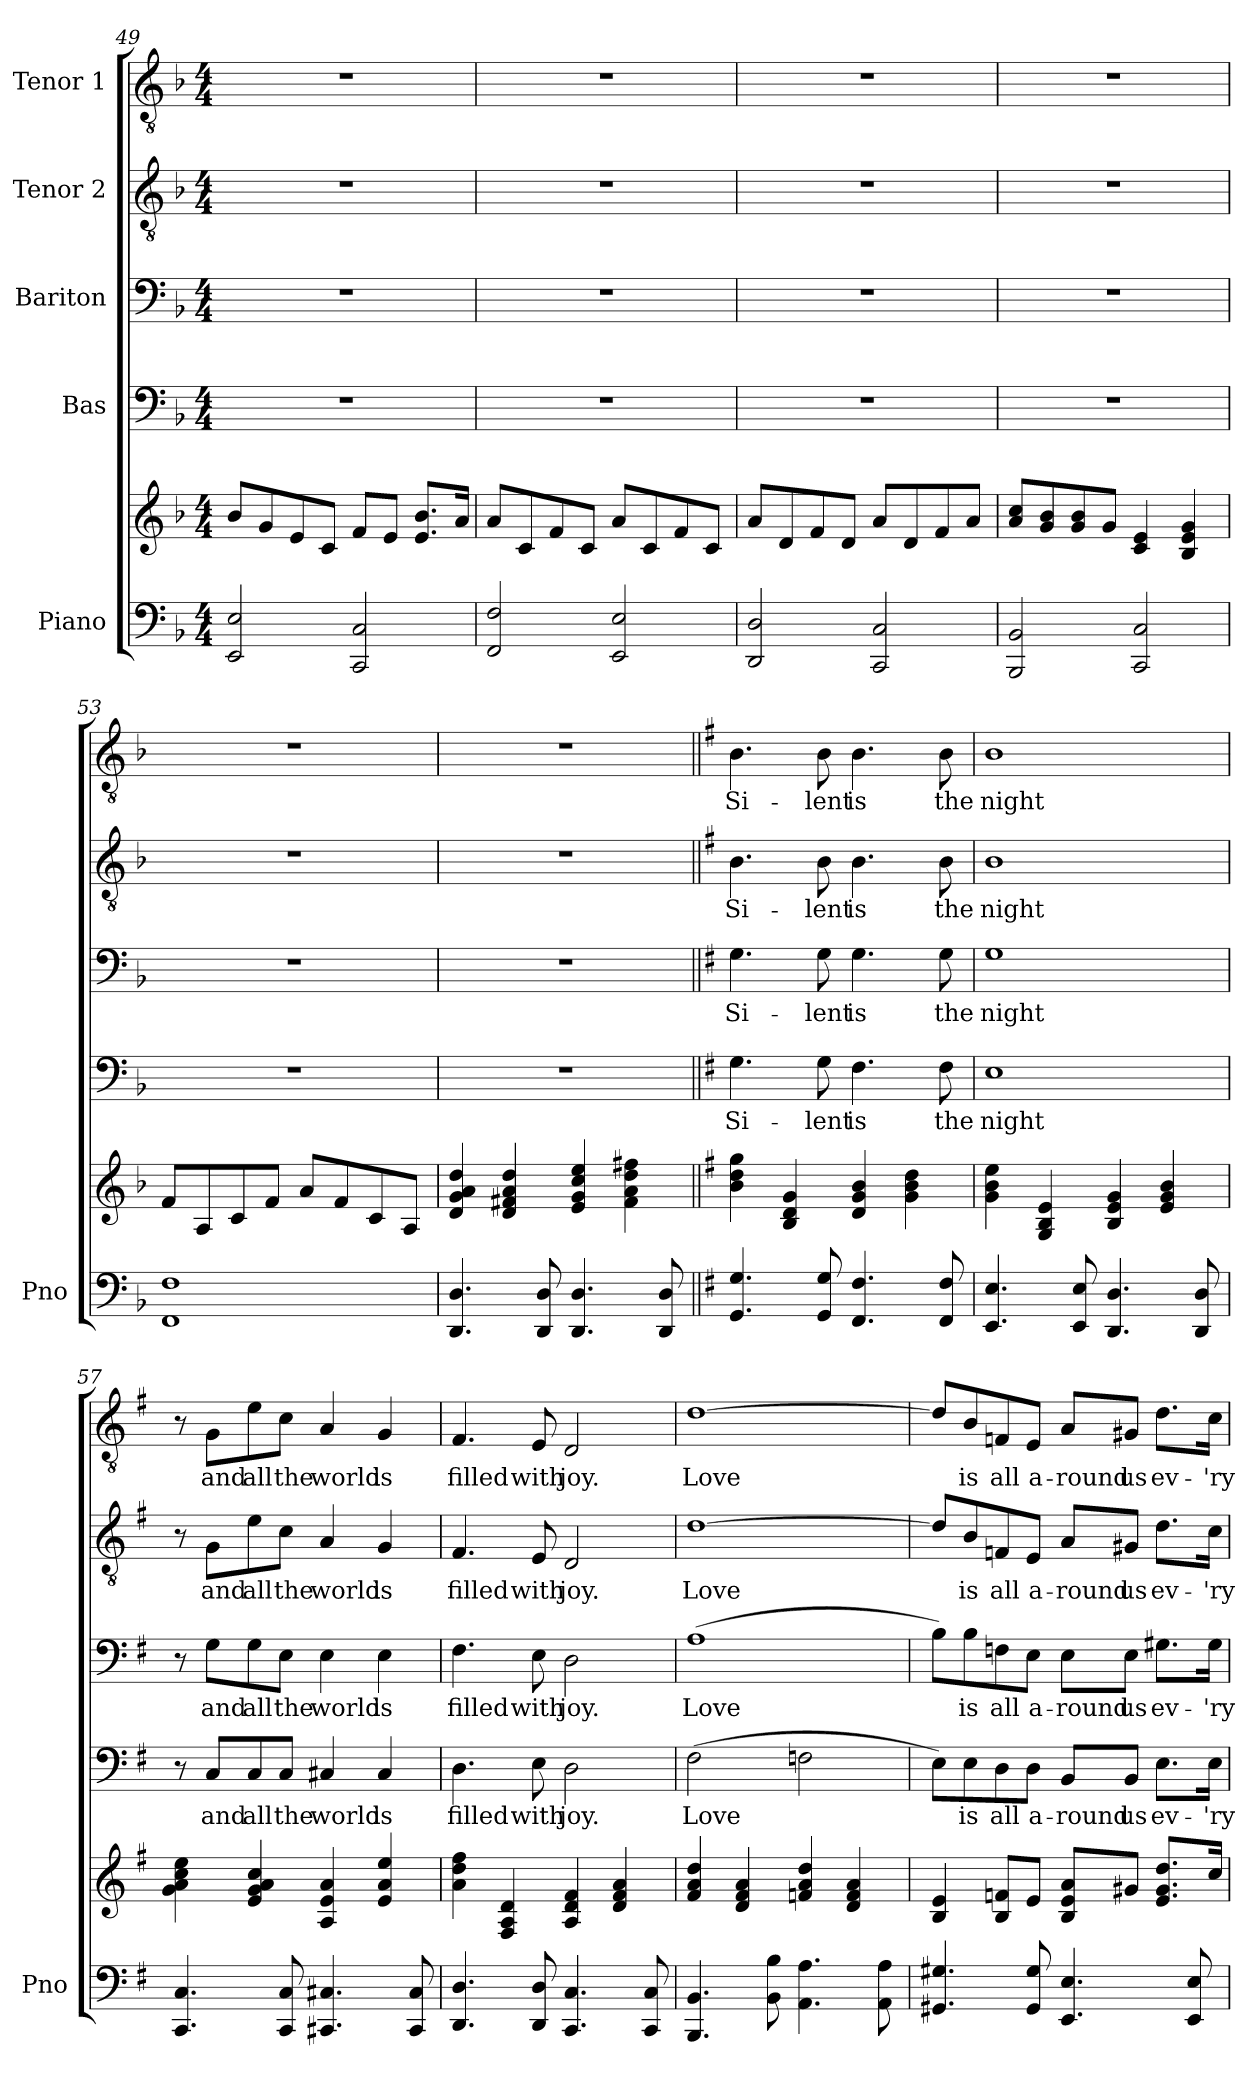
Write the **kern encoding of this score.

**kern	**kern	**kern	**text	**kern	**text	**kern	**text	**kern	**text
*part5	*part5	*part4	*part4	*part3	*part3	*part2	*part2	*part1	*part1
*staff6	*staff5	*staff4	*staff4	*staff3	*staff3	*staff2	*staff2	*staff1	*staff1
*I"Piano	*	*I"Bas	*	*I"Bariton	*	*I"Tenor 2	*	*I"Tenor 1	*
*I'Pno	*	*	*	*	*	*	*	*	*
*clefF4	*clefG2	*clefF4	*	*clefF4	*	*clefGv2	*	*clefGv2	*
*k[b-]	*k[b-]	*k[b-]	*	*k[b-]	*	*k[b-]	*	*k[b-]	*
*F:	*F:	*F:	*	*F:	*	*F:	*	*F:	*
*M4/4	*M4/4	*M4/4	*	*M4/4	*	*M4/4	*	*M4/4	*
=49	=49	=49	=49	=49	=49	=49	=49	=49	=49
2EE/ 2E/	8b-/L	1r	.	1r	.	1r	.	1r	.
.	8g/	.	.	.	.	.	.	.	.
.	8e/	.	.	.	.	.	.	.	.
.	8c/J	.	.	.	.	.	.	.	.
2CC/ 2C/	8f/L	.	.	.	.	.	.	.	.
.	8e/J	.	.	.	.	.	.	.	.
.	8.e/ 8.b-/L	.	.	.	.	.	.	.	.
.	16a/Jk	.	.	.	.	.	.	.	.
=50	=50	=50	=50	=50	=50	=50	=50	=50	=50
2FF/ 2F/	8a/L	1r	.	1r	.	1r	.	1r	.
.	8c/	.	.	.	.	.	.	.	.
.	8f/	.	.	.	.	.	.	.	.
.	8c/J	.	.	.	.	.	.	.	.
2EE/ 2E/	8a/L	.	.	.	.	.	.	.	.
.	8c/	.	.	.	.	.	.	.	.
.	8f/	.	.	.	.	.	.	.	.
.	8c/J	.	.	.	.	.	.	.	.
=51	=51	=51	=51	=51	=51	=51	=51	=51	=51
2DD/ 2D/	8a/L	1r	.	1r	.	1r	.	1r	.
.	8d/	.	.	.	.	.	.	.	.
.	8f/	.	.	.	.	.	.	.	.
.	8d/J	.	.	.	.	.	.	.	.
2CC/ 2C/	8a/L	.	.	.	.	.	.	.	.
.	8d/	.	.	.	.	.	.	.	.
.	8f/	.	.	.	.	.	.	.	.
.	8a/J	.	.	.	.	.	.	.	.
=52	=52	=52	=52	=52	=52	=52	=52	=52	=52
2BBB-/ 2BB-/	8a/ 8cc/L	1r	.	1r	.	1r	.	1r	.
.	8g/ 8b-/	.	.	.	.	.	.	.	.
.	8g/ 8b-/	.	.	.	.	.	.	.	.
.	8g/J	.	.	.	.	.	.	.	.
2CC/ 2C/	4c/ 4e/	.	.	.	.	.	.	.	.
.	4B-/ 4e/ 4g/	.	.	.	.	.	.	.	.
!!LO:PB:g=z
=53	=53	=53	=53	=53	=53	=53	=53	=53	=53
1FF 1F	8f/L	1r	.	1r	.	1r	.	1r	.
.	8A/	.	.	.	.	.	.	.	.
.	8c/	.	.	.	.	.	.	.	.
.	8f/J	.	.	.	.	.	.	.	.
.	8a/L	.	.	.	.	.	.	.	.
.	8f/	.	.	.	.	.	.	.	.
.	8c/	.	.	.	.	.	.	.	.
.	8A/J	.	.	.	.	.	.	.	.
=54	=54	=54	=54	=54	=54	=54	=54	=54	=54
4.DD/ 4.D/	4d/ 4g/ 4a/ 4dd/	1r	.	1r	.	1r	.	1r	.
.	4d/ 4f#X/ 4a/ 4dd/	.	.	.	.	.	.	.	.
8DD/ 8D/	.	.	.	.	.	.	.	.	.
4.DD/ 4.D/	4e/ 4g/ 4cc/ 4ee/	.	.	.	.	.	.	.	.
.	4f#\ 4a\ 4dd\ 4ff#X\	.	.	.	.	.	.	.	.
8DD/ 8D/	.	.	.	.	.	.	.	.	.
=55||	=55||	=55||	=55||	=55||	=55||	=55||	=55||	=55||	=55||
*k[f#]	*k[f#]	*k[f#]	*	*k[f#]	*	*k[f#]	*	*k[f#]	*
*G:	*G:	*G:	*	*G:	*	*G:	*	*G:	*
!	!	!	!LO:LY:b	!	!LO:LY:b	!	!LO:LY:b	!	!LO:LY:b
4.GG/ 4.G/	4b\ 4dd\ 4gg\	4.G\	Si-	4.G\	Si-	4.B\	Si-	4.B\	Si-
.	4B/ 4d/ 4g/	.	.	.	.	.	.	.	.
!	!	!	!LO:LY:b	!	!LO:LY:b	!	!LO:LY:b	!	!LO:LY:b
8GG/ 8G/	.	8G\	-lent	8G\	-lent	8B\	-lent	8B\	-lent
!	!	!	!LO:LY:b	!	!LO:LY:b	!	!LO:LY:b	!	!LO:LY:b
4.FF#/ 4.F#/	4d/ 4g/ 4b/	4.F#\	is	4.G\	is	4.B\	is	4.B\	is
.	4g\ 4b\ 4dd\	.	.	.	.	.	.	.	.
!	!	!	!LO:LY:b	!	!LO:LY:b	!	!LO:LY:b	!	!LO:LY:b
8FF#/ 8F#/	.	8F#\	the	8G\	the	8B\	the	8B\	the
=56	=56	=56	=56	=56	=56	=56	=56	=56	=56
!	!	!	!LO:LY:b	!	!LO:LY:b	!	!LO:LY:b	!	!LO:LY:b
4.EE/ 4.E/	4g\ 4b\ 4ee\	1E	night	1G	night	1B	night	1B	night
.	4G/ 4B/ 4e/	.	.	.	.	.	.	.	.
8EE/ 8E/	.	.	.	.	.	.	.	.	.
4.DD/ 4.D/	4B/ 4e/ 4g/	.	.	.	.	.	.	.	.
.	4e/ 4g/ 4b/	.	.	.	.	.	.	.	.
8DD/ 8D/	.	.	.	.	.	.	.	.	.
!!LO:LB:g=z
=57	=57	=57	=57	=57	=57	=57	=57	=57	=57
4.CC/ 4.C/	4g\ 4a\ 4cc\ 4ee\	8r	.	8r	.	8r	.	8r	.
!	!	!	!LO:LY:b	!	!LO:LY:b	!	!LO:LY:b	!	!LO:LY:b
.	.	8C/L	and	8G\L	and	8G\L	and	8G\L	and
!	!	!	!LO:LY:b	!	!LO:LY:b	!	!LO:LY:b	!	!LO:LY:b
.	4e/ 4g/ 4a/ 4cc/	8C/	all	8G\	all	8e\	all	8e\	all
!	!	!	!LO:LY:b	!	!LO:LY:b	!	!LO:LY:b	!	!LO:LY:b
8CC/ 8C/	.	8C/J	the	8E\J	the	8c\J	the	8c\J	the
!	!	!	!LO:LY:b	!	!LO:LY:b	!	!LO:LY:b	!	!LO:LY:b
4.CC#X/ 4.C#X/	4A/ 4e/ 4a/	4C#X/	world	4E\	world	4A/	world	4A/	world
!	!	!	!LO:LY:b	!	!LO:LY:b	!	!LO:LY:b	!	!LO:LY:b
.	4e/ 4a/ 4ee/	4C#/	is	4E\	is	4G/	is	4G/	is
8CC#/ 8C#/	.	.	.	.	.	.	.	.	.
=58	=58	=58	=58	=58	=58	=58	=58	=58	=58
!	!	!	!LO:LY:b	!	!LO:LY:b	!	!LO:LY:b	!	!LO:LY:b
4.DD/ 4.D/	4a\ 4dd\ 4ff#\	4.D\	filled	4.F#\	filled	4.F#/	filled	4.F#/	filled
.	4F#/ 4A/ 4d/	.	.	.	.	.	.	.	.
!	!	!	!LO:LY:b	!	!LO:LY:b	!	!LO:LY:b	!	!LO:LY:b
8DD/ 8D/	.	8E\	with	8E\	with	8E/	with	8E/	with
!	!	!	!LO:LY:b	!	!LO:LY:b	!	!LO:LY:b	!	!LO:LY:b
4.CC/ 4.C/	4A/ 4d/ 4f#/	2D\	joy.	2D\	joy.	2D/	joy.	2D/	joy.
.	4d/ 4f#/ 4a/	.	.	.	.	.	.	.	.
8CC/ 8C/	.	.	.	.	.	.	.	.	.
=59	=59	=59	=59	=59	=59	=59	=59	=59	=59
!	!	!	!LO:LY:b	!	!LO:LY:b	!	!LO:LY:b	!	!LO:LY:b
4.BBB/ 4.BB/	4f#/ 4a/ 4dd/	(>2F#\	Love	(>1A	Love	[1d	Love	[1d	Love
.	4d/ 4f#/ 4a/	.	.	.	.	.	.	.	.
8BB\ 8B\	.	.	.	.	.	.	.	.	.
4.AA\ 4.A\	4fn/ 4a/ 4dd/	2Fn\	.	.	.	.	.	.	.
.	4d/ 4f/ 4a/	.	.	.	.	.	.	.	.
8AA\ 8A\	.	.	.	.	.	.	.	.	.
=60	=60	=60	=60	=60	=60	=60	=60	=60	=60
4.GG#X/ 4.G#X/	4B/ 4e/	8E\L)	.	8B\L)	.	8d/L]	.	8d/L]	.
!	!	!	!LO:LY:b	!	!LO:LY:b	!	!LO:LY:b	!	!LO:LY:b
.	.	8E\	is	8B\	is	8B/	is	8B/	is
!	!	!	!LO:LY:b	!	!LO:LY:b	!	!LO:LY:b	!	!LO:LY:b
.	8B/ 8fn/L	8D\	all	8Fn\	all	8Fn/	all	8Fn/	all
!	!	!	!LO:LY:b	!	!LO:LY:b	!	!LO:LY:b	!	!LO:LY:b
8GG#/ 8G#/	8e/J	8D\J	a-	8E\J	a-	8E/J	a-	8E/J	a-
!	!	!	!LO:LY:b	!	!LO:LY:b	!	!LO:LY:b	!	!LO:LY:b
4.EE/ 4.E/	8B/ 8e/ 8a/L	8BB/L	-round	8E\L	-round	8A/L	-round	8A/L	-round
!	!	!	!LO:LY:b	!	!LO:LY:b	!	!LO:LY:b	!	!LO:LY:b
.	8g#X/J	8BB/J	us	8E\J	us	8G#X/J	us	8G#X/J	us
!	!	!	!LO:LY:b	!	!LO:LY:b	!	!LO:LY:b	!	!LO:LY:b
.	8.e/ 8.g#/ 8.dd/L	8.E\L	ev-	8.G#X\L	ev-	8.d\L	ev-	8.d\L	ev-
8EE/ 8E/	.	.	.	.	.	.	.	.	.
!	!	!	!LO:LY:b	!	!LO:LY:b	!	!LO:LY:b	!	!LO:LY:b
.	16cc/Jk	16E\Jk	-'ry-	16G#\Jk	-'ry-	16c\Jk	-'ry-	16c\Jk	-'ry-
=	=	=	=	=	=	=	=	=	=
*-	*-	*-	*-	*-	*-	*-	*-	*-	*-
